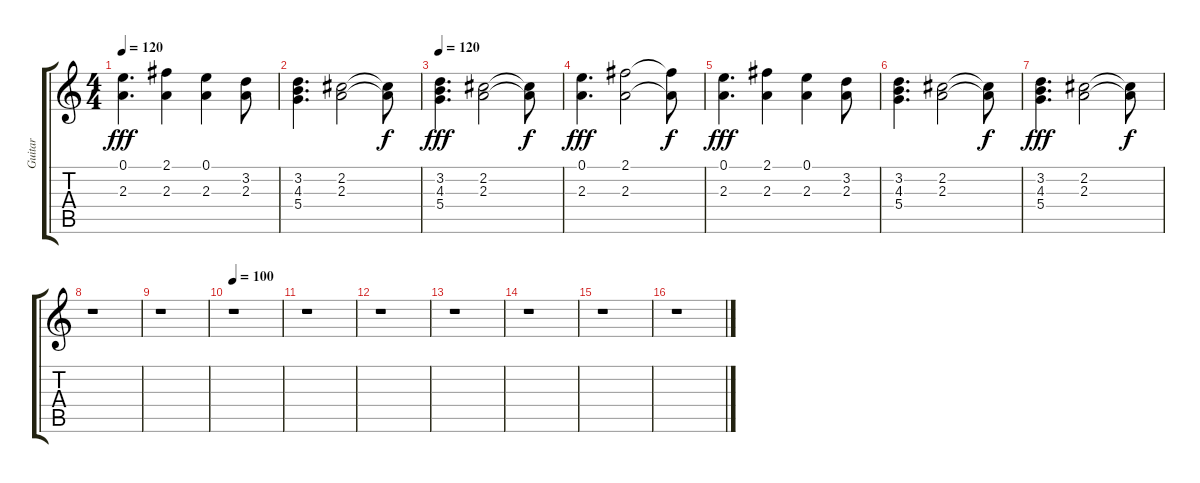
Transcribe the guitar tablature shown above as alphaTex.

\track ("Guitar" "Guitar") {instrument overdrivenguitar}
\staff {score tabs}
\tuning (E4 B3 G3 D3 A2 E2) {hide}
\ts (4 4)
\tempo 120
\clef g2
\ks c
(0.1 2.3).4{d dy fff volume 8} (2.1 2.3).4{volume 8} (0.1 2.3).4{volume 8} (3.2 2.3).8{volume 8} |
(3.2 4.3 5.4).4{d volume 7} (2.2 2.3).2{volume 7} (2.2{t} 2.3{t}).8{dy f} |
\tempo 120
(3.2 4.3 5.4).4{d dy fff volume 6} (2.2 2.3).2{volume 6} (2.2{t} 2.3{t}).8{dy f} |
(0.1 2.3).4{d dy fff volume 5} (2.1 2.3).2{volume 4} (2.1{t} 2.3{t}).8{dy f} |
(0.1 2.3).4{d dy fff volume 4} (2.1 2.3).4{volume 3} (0.1 2.3).4{volume 2} (3.2 2.3).8{volume 2} |
(3.2 4.3 5.4).4{d volume 2} (2.2 2.3).2{volume 1} (2.2{t} 2.3{t}).8{dy f} |
(3.2 4.3 5.4).4{d dy fff volume 0} (2.2 2.3).2{volume 0} (2.2{t} 2.3{t}).8{dy f} |
r.1 |
r.1 |
\tempo 100
r.1 |
r.1 |
r.1 |
r.1 |
r.1 |
r.1 |
r.1
